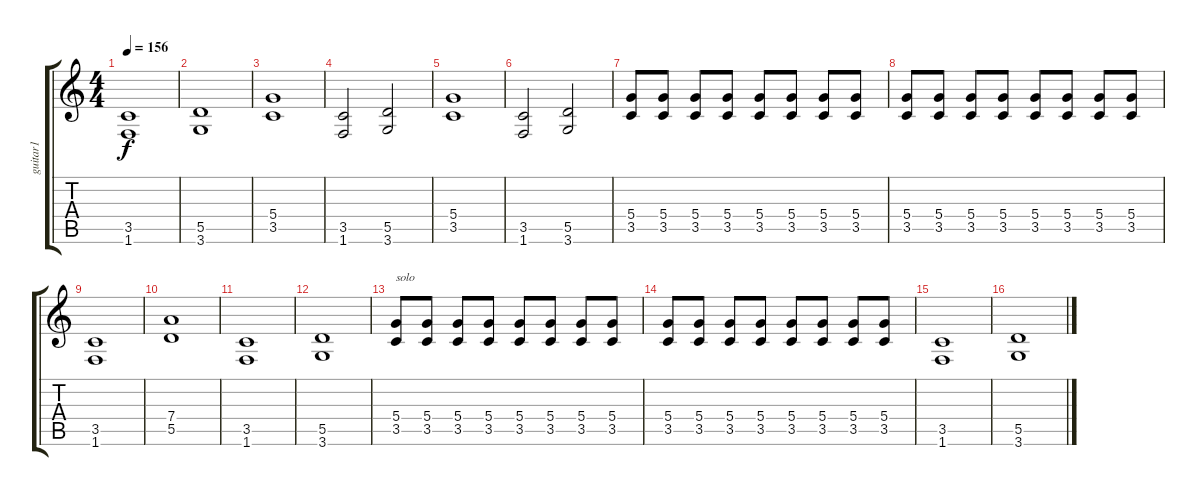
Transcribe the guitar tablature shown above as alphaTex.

\track ("guitar1" "guitar1") {instrument overdrivenguitar}
\staff {score tabs}
\tuning (E4 B3 G3 D3 A2 E2) {hide}
\ts (4 4)
\tempo 156
\clef g2
\ks c
(3.5 1.6).1{dy f} |
(5.5 3.6).1 |
(5.4 3.5).1 |
(3.5 1.6).2 (5.5 3.6).2 |
(5.4 3.5).1 |
(3.5 1.6).2 (5.5 3.6).2 |
(5.4 3.5).8 (5.4 3.5).8 (5.4 3.5).8 (5.4 3.5).8 (5.4 3.5).8 (5.4 3.5).8 (5.4 3.5).8 (5.4 3.5).8 |
(5.4 3.5).8 (5.4 3.5).8 (5.4 3.5).8 (5.4 3.5).8 (5.4 3.5).8 (5.4 3.5).8 (5.4 3.5).8 (5.4 3.5).8 |
(3.5 1.6).1 |
(7.4 5.5).1 |
(3.5 1.6).1 |
(5.5 3.6).1 |
(5.4 3.5).8{txt "solo"} (5.4 3.5).8 (5.4 3.5).8 (5.4 3.5).8 (5.4 3.5).8 (5.4 3.5).8 (5.4 3.5).8 (5.4 3.5).8 |
(5.4 3.5).8 (5.4 3.5).8 (5.4 3.5).8 (5.4 3.5).8 (5.4 3.5).8 (5.4 3.5).8 (5.4 3.5).8 (5.4 3.5).8 |
(3.5 1.6).1 |
(5.5 3.6).1
